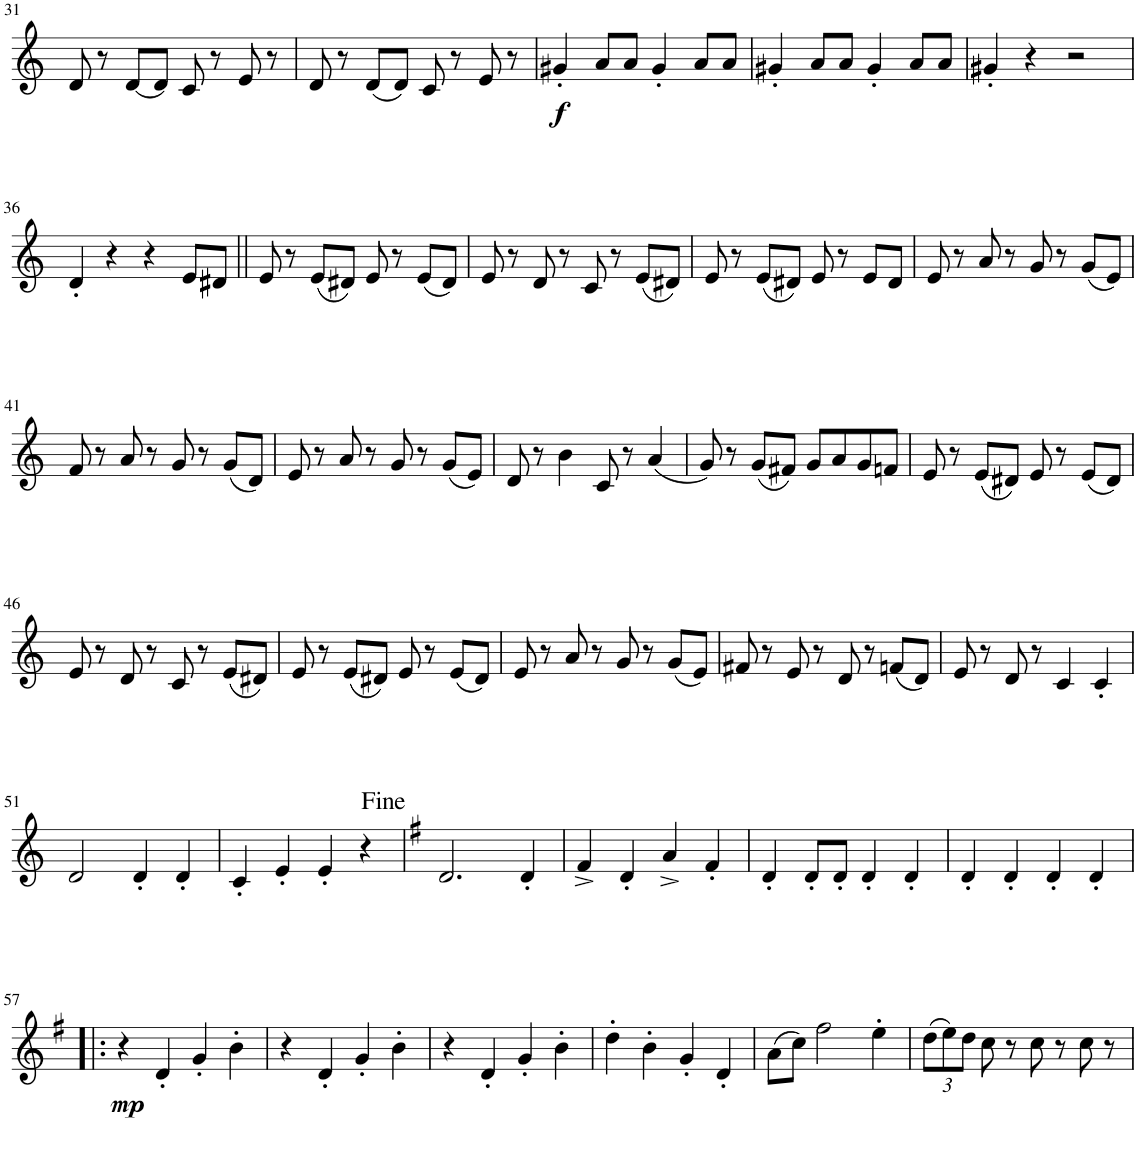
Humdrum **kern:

**kern	**dynam
*part1	*part1
*staff1	*staff1
*I"Flauta 2	*
*I'Fl	*
!!LO:PB:g=z
*clefG2	*
*k[]	*
*M4/4	*
=31	=31
8d/	.
8r	.
(8d/L	.
8d/J)	.
8c/	.
8r	.
8e/	.
8r	.
=32	=32
8d/	.
8r	.
(8d/L	.
8d/J)	.
8c/	.
8r	.
8e/	.
8r	.
=33	=33
!	!LO:DY:b
4g#X'/	f
8a/L	.
8a/J	.
4g#'/	.
8a/L	.
8a/J	.
=34	=34
4g#X'/	.
8a/L	.
8a/J	.
4g#'/	.
8a/L	.
8a/J	.
=35	=35
4g#X'/	.
4r	.
2r	.
!!LO:LB:g=z
=36	=36
4d'/	.
4r	.
4r	.
8e/L	.
8d#X/J	.
=37||	=37||
8e/	.
8r	.
(8e/L	.
8d#X/J)	.
8e/	.
8r	.
(8e/L	.
8d#/J)	.
=38	=38
8e/	.
8r	.
8d/	.
8r	.
8c/	.
8r	.
(8e/L	.
8d#X/J)	.
=39	=39
8e/	.
8r	.
(8e/L	.
8d#X/J)	.
8e/	.
8r	.
8e/L	.
8d#/J	.
=40	=40
8e/	.
8r	.
8a/	.
8r	.
8g/	.
8r	.
(8g/L	.
8e/J)	.
!!LO:LB:g=z
=41	=41
8f/	.
8r	.
8a/	.
8r	.
8g/	.
8r	.
(8g/L	.
8d/J)	.
=42	=42
8e/	.
8r	.
8a/	.
8r	.
8g/	.
8r	.
(8g/L	.
8e/J)	.
=43	=43
8d/	.
8r	.
4b\	.
8c/	.
8r	.
(4a/	.
=44	=44
8g/)	.
8r	.
(8g/L	.
8f#X/J)	.
8g/L	.
8a/	.
8g/	.
8fn/J	.
=45	=45
8e/	.
8r	.
(8e/L	.
8d#X/J)	.
8e/	.
8r	.
(8e/L	.
8d#/J)	.
!!LO:LB:g=z
=46	=46
8e/	.
8r	.
8d/	.
8r	.
8c/	.
8r	.
(8e/L	.
8d#X/J)	.
=47	=47
8e/	.
8r	.
(8e/L	.
8d#X/J)	.
8e/	.
8r	.
(8e/L	.
8d#/J)	.
=48	=48
8e/	.
8r	.
8a/	.
8r	.
8g/	.
8r	.
(8g/L	.
8e/J)	.
=49	=49
8f#X/	.
8r	.
8e/	.
8r	.
8d/	.
8r	.
(8fn/L	.
8d/J)	.
=50	=50
8e/	.
8r	.
8d/	.
8r	.
4c/	.
4c'/	.
!!LO:LB:g=z
=51	=51
2d/	.
4d'/	.
4d'/	.
=52	=52
4c'/	.
4e'/	.
4e'/	.
4r	.
=53	=53
*k[f#]	*
2.d/	.
4d'/	.
=54	=54
4f#^/	.
4d'/	.
4a^/	.
4f#'/	.
=55	=55
4d'/	.
8d'/L	.
8d'/J	.
4d'/	.
4d'/	.
=56	=56
4d'/	.
4d'/	.
4d'/	.
4d'/	.
!!LO:LB:g=z
=57!|:	=57!|:
!	!LO:DY:b
4r	mp
4d'/	.
4g'/	.
4b'\	.
=58	=58
4r	.
4d'/	.
4g'/	.
4b'\	.
=59	=59
4r	.
4d'/	.
4g'/	.
4b'\	.
=60	=60
4dd'\	.
4b'\	.
4g'/	.
4d'/	.
=61	=61
(8a\L	.
8cc\J)	.
2ff#\	.
4ee'\	.
=62	=62
*Xbrackettup	*
(12dd\L	.
12ee\)	.
12dd\J	.
8cc\	.
8r	.
8cc\	.
8r	.
8cc\	.
8r	.
=	=
*-	*-
